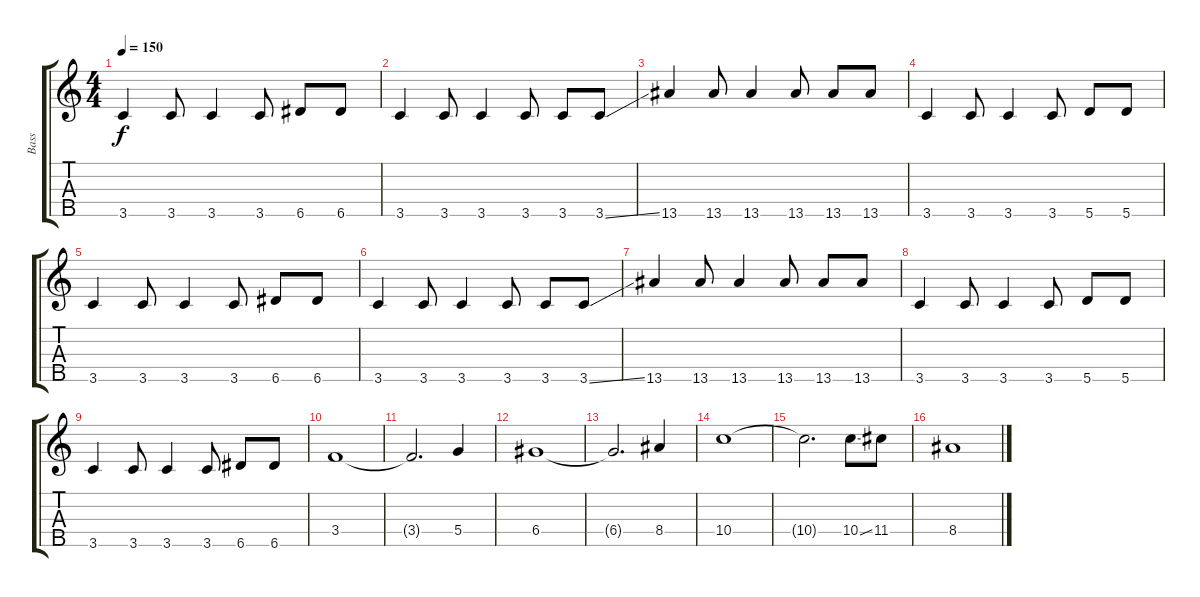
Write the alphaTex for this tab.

\track ("Bass " "Bass ") {instrument electricbassfinger}
\staff {score tabs}
\tuning (E4 B3 G3 D3 A2) {hide}
\ts (4 4)
\tempo 150
\clef g2
\ks c
3.5.4{dy f} 3.5.8 3.5.4 3.5.8 6.5.8 6.5.8 |
3.5.4 3.5.8 3.5.4 3.5.8 3.5.8 3.5{ss}.8 |
13.5.4 13.5.8 13.5.4 13.5.8 13.5.8 13.5.8 |
3.5.4 3.5.8 3.5.4 3.5.8 5.5.8 5.5.8 |
3.5.4 3.5.8 3.5.4 3.5.8 6.5.8 6.5.8 |
3.5.4 3.5.8 3.5.4 3.5.8 3.5.8 3.5{ss}.8 |
13.5.4 13.5.8 13.5.4 13.5.8 13.5.8 13.5.8 |
3.5.4 3.5.8 3.5.4 3.5.8 5.5.8 5.5.8 |
3.5.4 3.5.8 3.5.4 3.5.8 6.5.8 6.5.8 |
3.4.1 |
3.4{t}.2{d} 5.4.4 |
6.4.1 |
6.4{t}.2{d} 8.4.4 |
10.4.1 |
10.4{t}.2{d} 10.4{ss}.8 11.4.8 |
8.4.1
